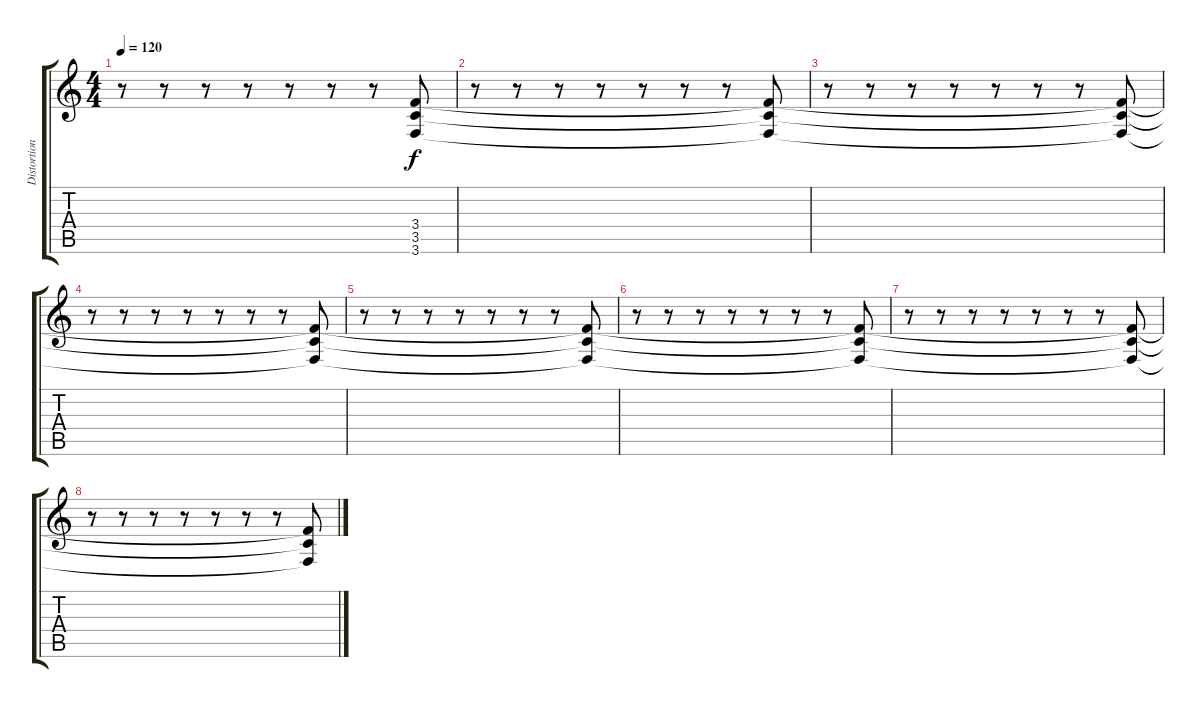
\track ("Distortion 1" "Distortion") {instrument distortionguitar}
\staff {score tabs}
\tuning (E4 B3 G3 D3 A2 D2) {hide}
\ts (4 4)
\tempo 120
\clef g2
\ks c
r.8{dy f} r.8 r.8 r.8 r.8 r.8 r.8 (3.4{t} 3.5{t} 3.6{t}).8 |
r.8 r.8 r.8 r.8 r.8 r.8 r.8 (3.4{t} 3.5{t} 3.6{t}).8 |
r.8 r.8 r.8 r.8 r.8 r.8 r.8 (3.4{t} 3.5{t} 3.6{t}).8 |
r.8 r.8 r.8 r.8 r.8 r.8 r.8 (3.4{t} 3.5{t} 3.6{t}).8 |
r.8 r.8 r.8 r.8 r.8 r.8 r.8 (3.4{t} 3.5{t} 3.6{t}).8 |
r.8 r.8 r.8 r.8 r.8 r.8 r.8 (3.4{t} 3.5{t} 3.6{t}).8 |
r.8 r.8 r.8 r.8 r.8 r.8 r.8 (3.4{t} 3.5{t} 3.6{t}).8 |
r.8 r.8 r.8 r.8 r.8 r.8 r.8 (3.4{t} 3.5{t} 3.6{t}).8
